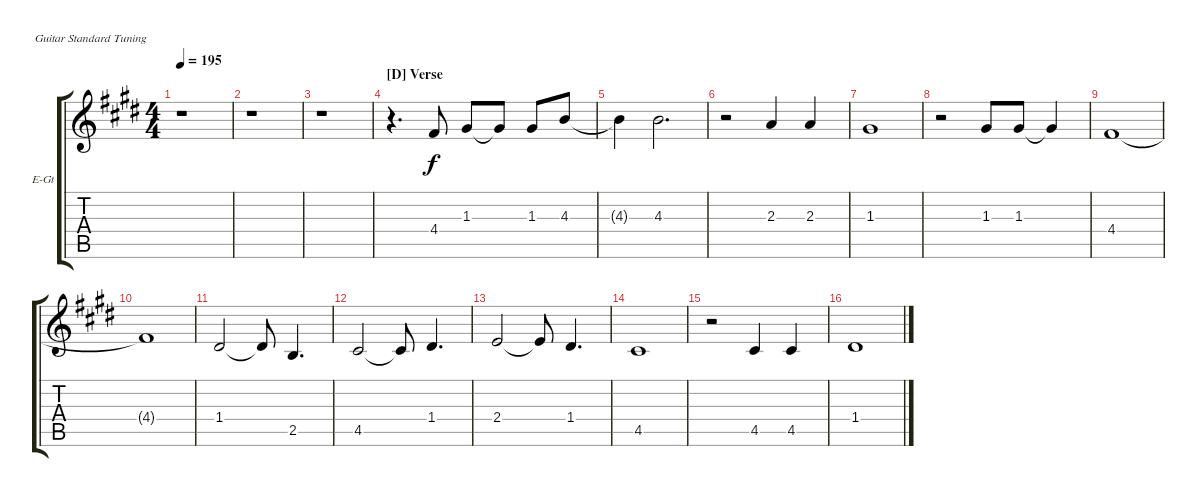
\defaultSystemsLayout 4
\bracketExtendMode groupsimilarinstruments
\firstSystemTrackNameOrientation horizontal
\otherSystemsTrackNameOrientation horizontal
\track ("Art's Voice" "E-Gt") {instrument electricguitarclean}
\staff {score tabs}
\tuning (E4 B3 G3 D3 A2 E2)
\ts (4 4)
\tempo 195
\clef g2
\ks e
r.1{dy f} |
r.1 |
r.1 |
\section ("D" "Verse")
r.4{d} 4.4.8 1.3.8 1.3{t}.8 1.3.8 4.3.8 |
4.3{t}.4 4.3.2{d} |
r.2 2.3.4 2.3.4 |
1.3.1 |
r.2 1.3.8 1.3.8 1.3{t}.4 |
4.4.1 |
4.4{t}.1 |
1.4.2 1.4{t}.8 2.5.4{d} |
4.5.2 4.5{t}.8 1.4.4{d} |
2.4.2 2.4{t}.8 1.4.4{d} |
4.5.1 |
r.2 4.5.4 4.5.4 |
1.4.1
